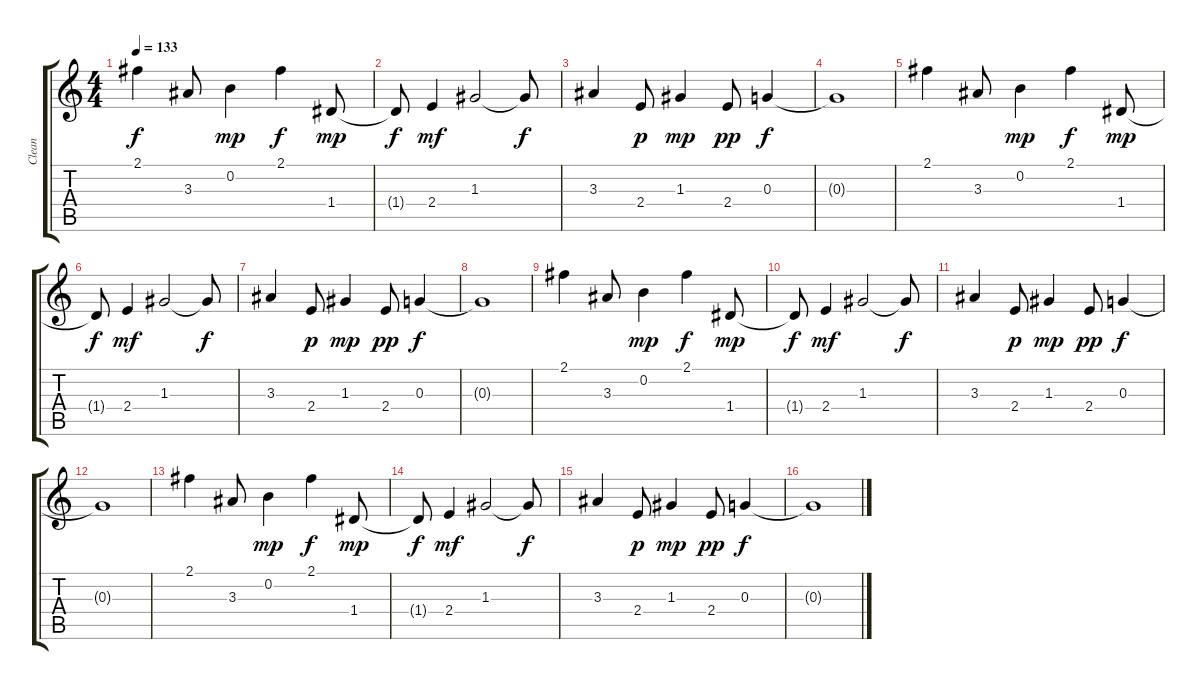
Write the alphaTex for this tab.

\track ("Clean" "Clean") {instrument electricguitarclean}
\staff {score tabs}
\tuning (E4 B3 G3 D3 A2 E2) {hide}
\ts (4 4)
\tempo 133
\clef g2
\ks c
2.1.4{dy f} 3.3.8 0.2.4{dy mp} 2.1.4{dy f} 1.4.8{dy mp} |
1.4{t}.8{dy f} 2.4.4{dy mf} 1.3.2 1.3{t}.8{dy f} |
3.3.4 2.4.8{dy p} 1.3.4{dy mp} 2.4.8{dy pp} 0.3.4{dy f} |
0.3{t}.1 |
2.1.4 3.3.8 0.2.4{dy mp} 2.1.4{dy f} 1.4.8{dy mp} |
1.4{t}.8{dy f} 2.4.4{dy mf} 1.3.2 1.3{t}.8{dy f} |
3.3.4 2.4.8{dy p} 1.3.4{dy mp} 2.4.8{dy pp} 0.3.4{dy f} |
0.3{t}.1 |
2.1.4 3.3.8 0.2.4{dy mp} 2.1.4{dy f} 1.4.8{dy mp} |
1.4{t}.8{dy f} 2.4.4{dy mf} 1.3.2 1.3{t}.8{dy f} |
3.3.4 2.4.8{dy p} 1.3.4{dy mp} 2.4.8{dy pp} 0.3.4{dy f} |
0.3{t}.1 |
2.1.4 3.3.8 0.2.4{dy mp} 2.1.4{dy f} 1.4.8{dy mp} |
1.4{t}.8{dy f} 2.4.4{dy mf} 1.3.2 1.3{t}.8{dy f} |
3.3.4 2.4.8{dy p} 1.3.4{dy mp} 2.4.8{dy pp} 0.3.4{dy f} |
0.3{t}.1
